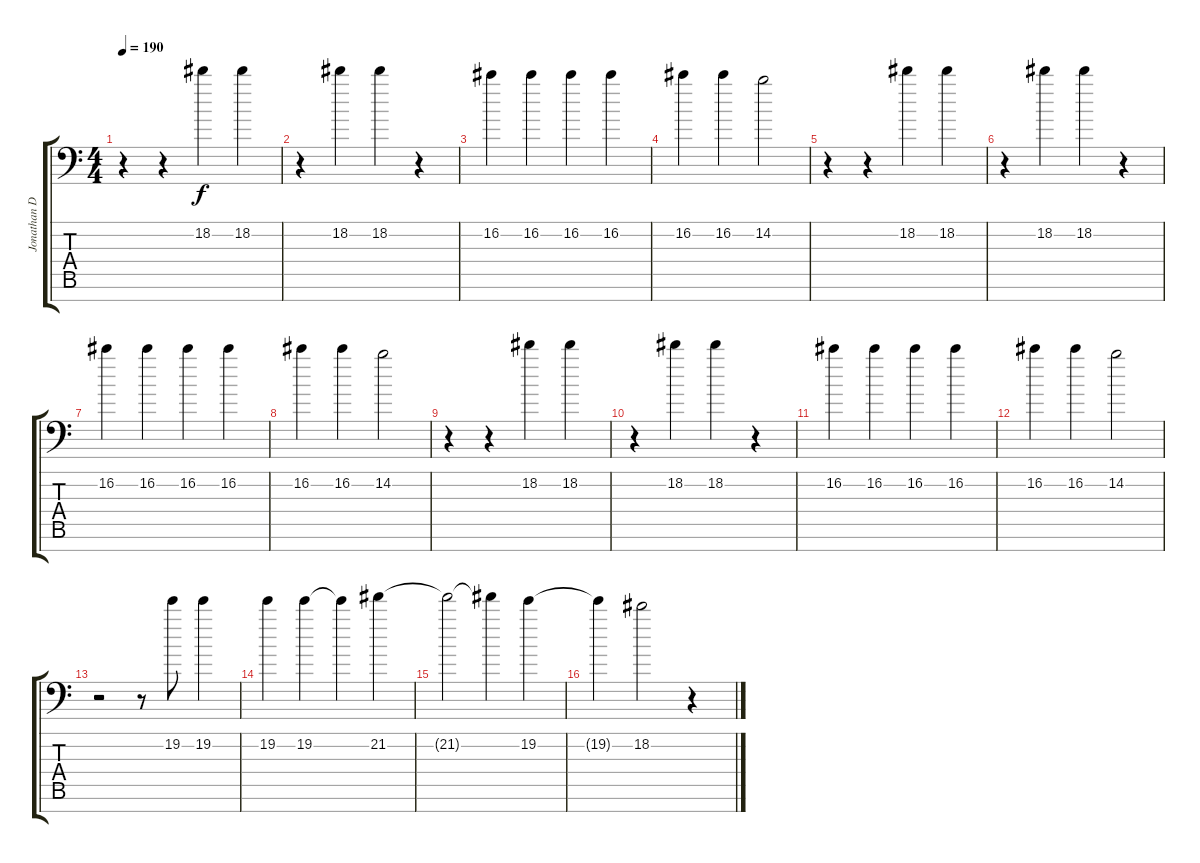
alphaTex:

\track ("Jonathan Davis Voice" "Jonathan D") {instrument synthbass2}
\staff {score tabs}
\tuning (D4 A3 F3 C3 G2 D2 A1) {hide}
\ts (4 4)
\tempo 190
\clef f4
\ks c
r.4{dy f} r.4 18.2.4 18.2.4 |
r.4 18.2.4 18.2.4 r.4 |
16.2.4 16.2.4 16.2.4 16.2.4 |
16.2.4 16.2.4 14.2.2 |
r.4 r.4 18.2.4 18.2.4 |
r.4 18.2.4 18.2.4 r.4 |
16.2.4 16.2.4 16.2.4 16.2.4 |
16.2.4 16.2.4 14.2.2 |
r.4 r.4 18.2.4 18.2.4 |
r.4 18.2.4 18.2.4 r.4 |
16.2.4 16.2.4 16.2.4 16.2.4 |
16.2.4 16.2.4 14.2.2 |
r.2 r.8 19.2.8 19.2.4 |
19.2.4 19.2.4 19.2{t}.4 21.2.4 |
21.2{t}.2 21.2{t}.4 19.2.4 |
19.2{t}.4 18.2.2 r.4
